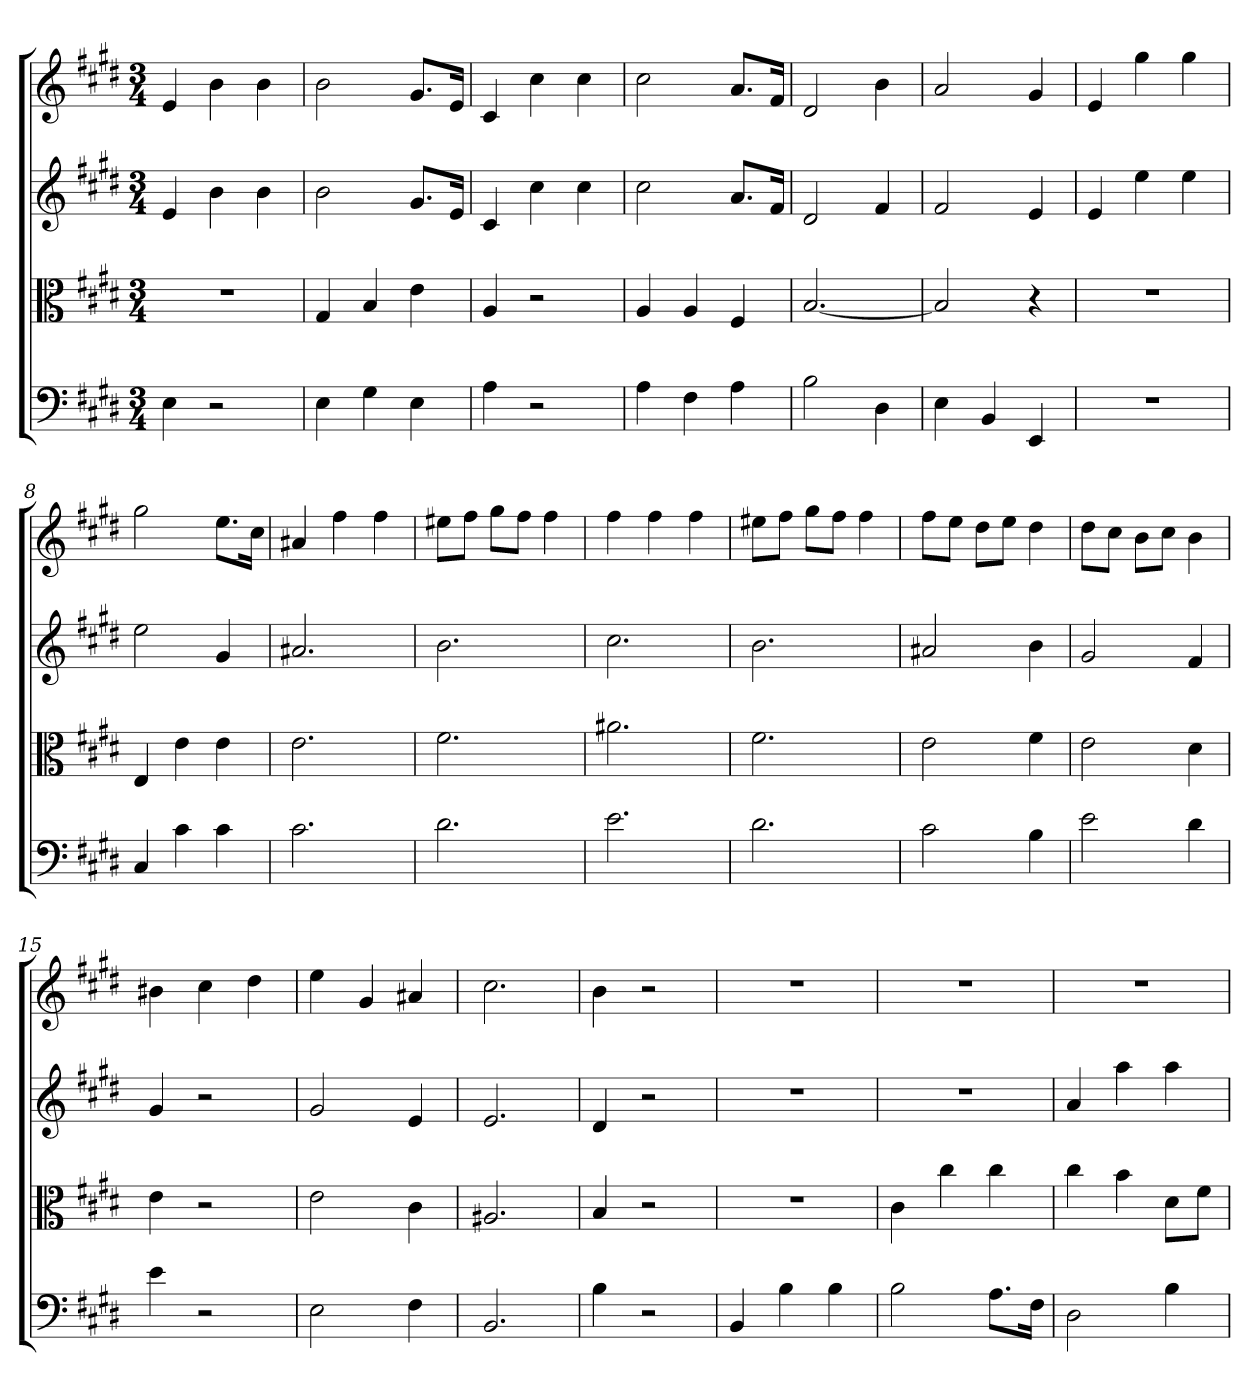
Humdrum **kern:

**kern	**kern	**kern	**kern
*part4	*part3	*part2	*part1
*staff4	*staff3	*staff2	*staff1
*clefF4	*clefC3	*	*
*k[f#c#g#d#]	*k[f#c#g#d#]	*k[f#c#g#d#]	*k[f#c#g#d#]
*E:	*E:	*E:	*E:
*M3/4	*M3/4	*M3/4	*M3/4
=	=	=	=
4E	2.r	4e	4e
2r	.	4b	4b
.	.	4b	4b
=2	=2	=2	=2
4E	4G#	2b	2b
4G#	4B	.	.
4E	4e	8.g#L	8.g#L
.	.	16eJk	16eJk
=3	=3	=3	=3
4A	4A	4c#	4c#
2r	2r	4cc#	4cc#
.	.	4cc#	4cc#
=4	=4	=4	=4
4A	4A	2cc#	2cc#
4F#	4A	.	.
4A	4F#	8.aL	8.aL
.	.	16f#Jk	16f#Jk
=5	=5	=5	=5
2B	[2.B	2d#	2d#
4D#	.	4f#	4b
=6	=6	=6	=6
4E	2B]	2f#	2a
4BB	.	.	.
4EE	4r	4e	4g#
=7	=7	=7	=7
2.r	2.r	4e	4e
.	.	4ee	4gg#
.	.	4ee	4gg#
=8	=8	=8	=8
4C#	4E	2ee	2gg#
4c#	4e	.	.
4c#	4e	4g#	8.eeL
.	.	.	16cc#Jk
=9	=9	=9	=9
2.c#	2.e	2.a#X	4a#X
.	.	.	4ff#
.	.	.	4ff#
=10	=10	=10	=10
2.d#	2.f#	2.b	8ee#XL
.	.	.	8ff#J
.	.	.	8gg#L
.	.	.	8ff#J
.	.	.	4ff#
=11	=11	=11	=11
2.e	2.a#X	2.cc#	4ff#
.	.	.	4ff#
.	.	.	4ff#
=12	=12	=12	=12
2.d#	2.f#	2.b	8ee#XL
.	.	.	8ff#J
.	.	.	8gg#L
.	.	.	8ff#J
.	.	.	4ff#
=13	=13	=13	=13
2c#	2e	2a#X	8ff#L
.	.	.	8eeJ
.	.	.	8dd#L
.	.	.	8eeJ
4B	4f#	4b	4dd#
=14	=14	=14	=14
2e	2e	2g#	8dd#L
.	.	.	8cc#J
.	.	.	8bL
.	.	.	8cc#J
4d#	4d#	4f#	4b
=15	=15	=15	=15
4e	4e	4g#	4b#X
2r	2r	2r	4cc#
.	.	.	4dd#
=16	=16	=16	=16
2E	2e	2g#	4ee
.	.	.	4g#
4F#	4c#	4e	4a#X
=17	=17	=17	=17
2.BB	2.A#X	2.e	2.cc#
=18	=18	=18	=18
4B	4B	4d#	4b
2r	2r	2r	2r
=19	=19	=19	=19
4BB	2.r	2.r	2.r
4B	.	.	.
4B	.	.	.
=20	=20	=20	=20
2B	4c#	2.r	2.r
.	4cc#	.	.
8.A\L	4cc#	.	.
16F#\Jk	.	.	.
=21	=21	=21	=21
2D#	4cc#	4a	2.r
.	4b	4aa	.
4B	8d#\L	4aa	.
.	8f#\J	.	.
=	=	=	=
*-	*-	*-	*-
